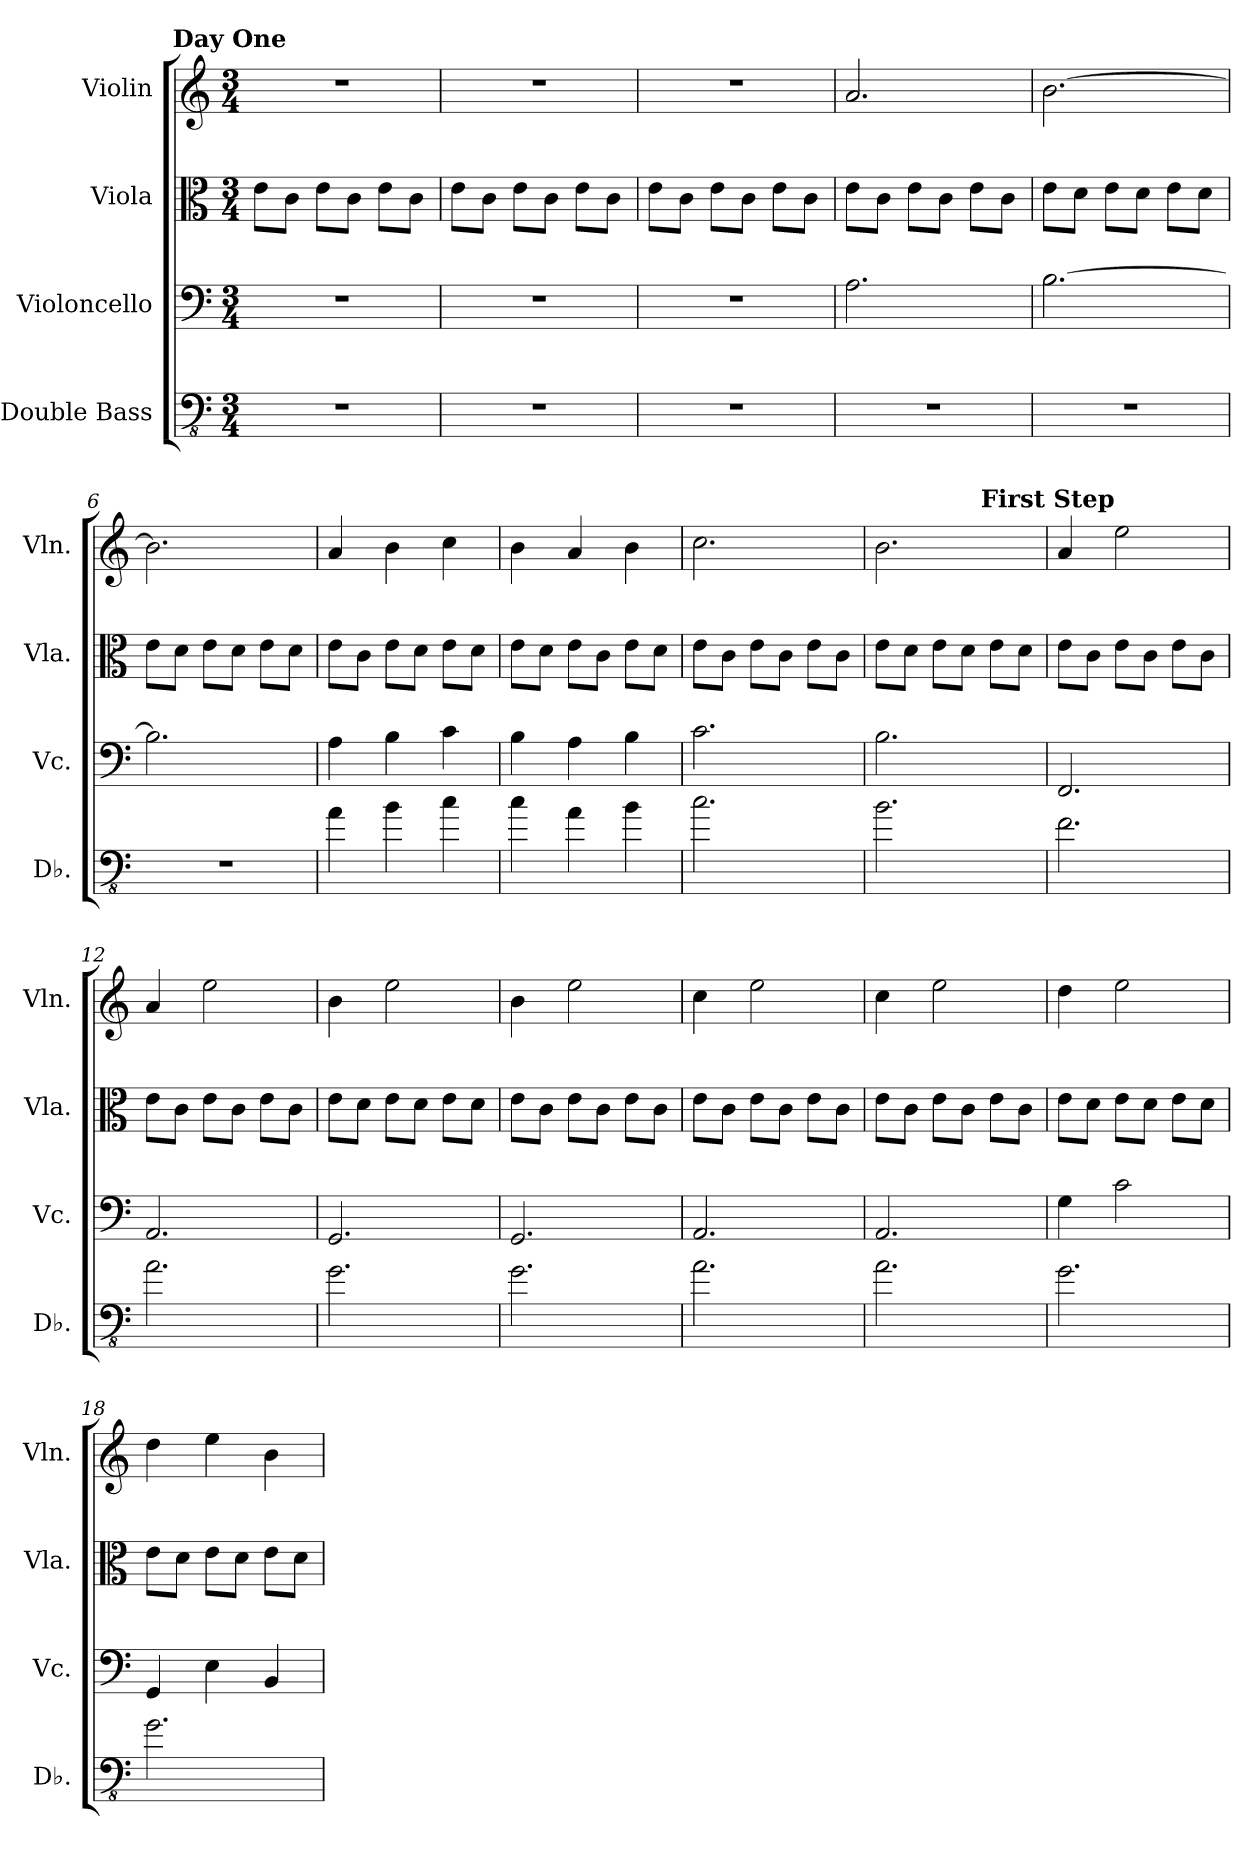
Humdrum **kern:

**kern	**kern	**kern	**kern
*part4	*part3	*part2	*part1
*staff4	*staff3	*staff2	*staff1
*I"Double Bass	*I"Violoncello	*I"Viola	*I"Violin
*I'Db.	*I'Vc.	*I'Vla.	*I'Vln.
*clefFv4	*clefF4	*clefC3	*clefG2
*ITrd7c12	*	*	*
*k[]	*k[]	*k[]	*k[]
*M3/4	*M3/4	*M3/4	*M3/4
*MM100	*MM100	*MM100	*MM100
!!LO:REH:place=s1:a:B:enc=none:fs=14:t=Day One
=1	=1	=1	=1
2.r	2.r	8e\L	2.r
.	.	8c\J	.
.	.	8e\L	.
.	.	8c\J	.
.	.	8e\L	.
.	.	8c\J	.
=2	=2	=2	=2
2.r	2.r	8e\L	2.r
.	.	8c\J	.
.	.	8e\L	.
.	.	8c\J	.
.	.	8e\L	.
.	.	8c\J	.
=3	=3	=3	=3
2.r	2.r	8e\L	2.r
.	.	8c\J	.
.	.	8e\L	.
.	.	8c\J	.
.	.	8e\L	.
.	.	8c\J	.
=4	=4	=4	=4
2.r	2.A\	8e\L	2.a/
.	.	8c\J	.
.	.	8e\L	.
.	.	8c\J	.
.	.	8e\L	.
.	.	8c\J	.
=5	=5	=5	=5
2.r	[2.B\	8e\L	[2.b\
.	.	8d\J	.
.	.	8e\L	.
.	.	8d\J	.
.	.	8e\L	.
.	.	8d\J	.
=6	=6	=6	=6
2.r	2.B\]	8e\L	2.b\]
.	.	8d\J	.
.	.	8e\L	.
.	.	8d\J	.
.	.	8e\L	.
.	.	8d\J	.
!!LO:LB:g=z
=7	=7	=7	=7
4AA\	4A\	8e\L	4a/
.	.	8c\J	.
4BB\	4B\	8e\L	4b\
.	.	8d\J	.
4C\	4c\	8e\L	4cc\
.	.	8d\J	.
=8	=8	=8	=8
4C\	4B\	8e\L	4b\
.	.	8d\J	.
4AA\	4A\	8e\L	4a/
.	.	8c\J	.
4BB\	4B\	8e\L	4b\
.	.	8d\J	.
=9	=9	=9	=9
2.C\	2.c\	8e\L	2.cc\
.	.	8c\J	.
.	.	8e\L	.
.	.	8c\J	.
.	.	8e\L	.
.	.	8c\J	.
=10	=10	=10	=10
2.BB\	2.B\	8e\L	2.b\
.	.	8d\J	.
.	.	8e\L	.
.	.	8d\J	.
.	.	8e\L	.
.	.	8d\J	.
!!LO:REH:place=s1:a:B:enc=none:fs=14:t=First Step
=11	=11	=11	=11
2.FF\	2.FF/	8e\L	4a/
.	.	8c\J	.
.	.	8e\L	2ee\
.	.	8c\J	.
.	.	8e\L	.
.	.	8c\J	.
=12	=12	=12	=12
2.AA\	2.AA/	8e\L	4a/
.	.	8c\J	.
.	.	8e\L	2ee\
.	.	8c\J	.
.	.	8e\L	.
.	.	8c\J	.
!!LO:PB:g=z
=13	=13	=13	=13
2.GG\	2.GG/	8e\L	4b\
.	.	8d\J	.
.	.	8e\L	2ee\
.	.	8d\J	.
.	.	8e\L	.
.	.	8d\J	.
=14	=14	=14	=14
2.GG\	2.GG/	8e\L	4b\
.	.	8c\J	.
.	.	8e\L	2ee\
.	.	8c\J	.
.	.	8e\L	.
.	.	8c\J	.
=15	=15	=15	=15
2.AA\	2.AA/	8e\L	4cc\
.	.	8c\J	.
.	.	8e\L	2ee\
.	.	8c\J	.
.	.	8e\L	.
.	.	8c\J	.
=16	=16	=16	=16
2.AA\	2.AA/	8e\L	4cc\
.	.	8c\J	.
.	.	8e\L	2ee\
.	.	8c\J	.
.	.	8e\L	.
.	.	8c\J	.
=17	=17	=17	=17
2.GG\	4G\	8e\L	4dd\
.	.	8d\J	.
.	2c\	8e\L	2ee\
.	.	8d\J	.
.	.	8e\L	.
.	.	8d\J	.
=18	=18	=18	=18
2.GG\	4GG/	8e\L	4dd\
.	.	8d\J	.
.	4E\	8e\L	4ee\
.	.	8d\J	.
.	4BB/	8e\L	4b\
.	.	8d\J	.
=	=	=	=
*-	*-	*-	*-
